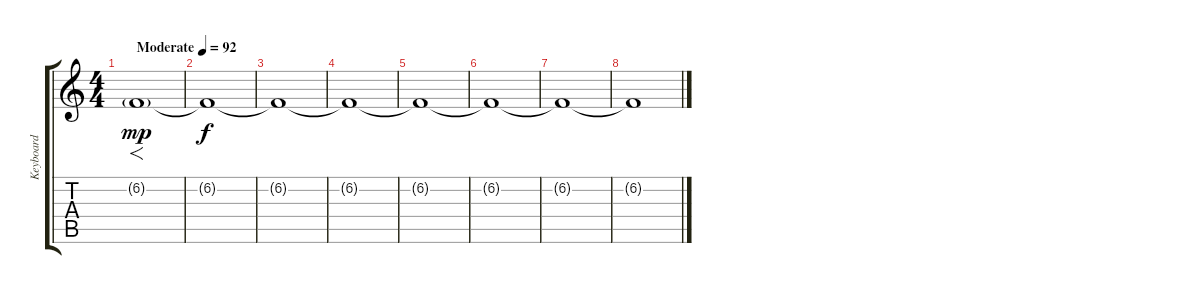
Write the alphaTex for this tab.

\track ("Keyboard" "Keyboard") {instrument stringensemble1}
\staff {score tabs}
\tuning (E4 B3 G3 D3 A2 E2) {hide}
\ts (4 4)
\tempo (92 "Moderate")
\clef g2
\ks c
6.2{g}.1{f dy mp instrument stringensemble1} |
6.2{t}.1{dy f} |
6.2{t}.1 |
6.2{t}.1 |
6.2{t}.1 |
6.2{t}.1 |
6.2{t}.1 |
6.2{t}.1
